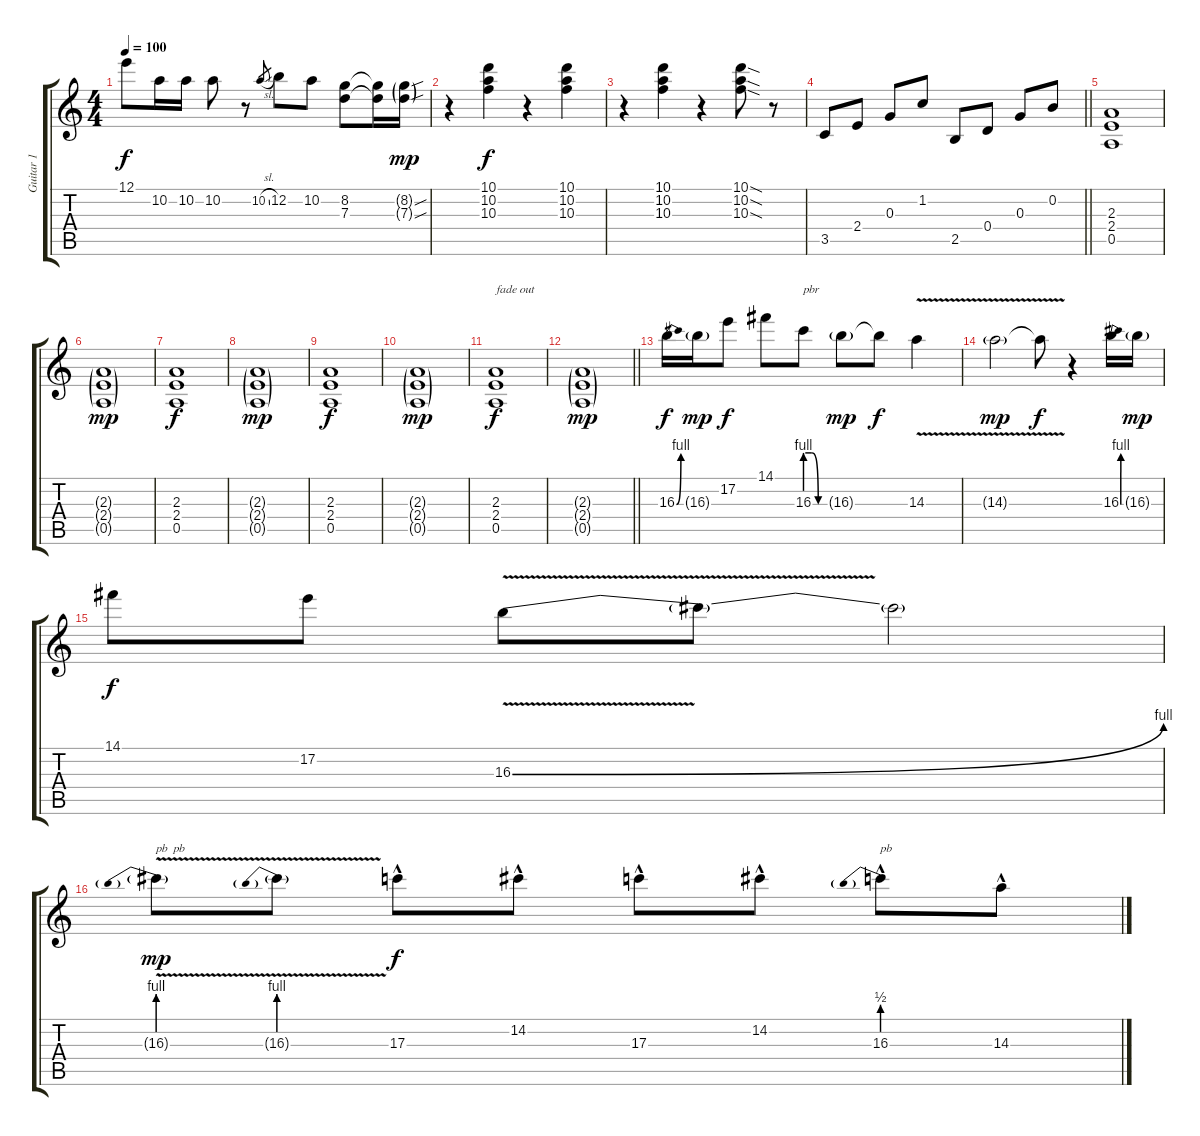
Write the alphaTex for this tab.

\track ("Guitar 1" "Guitar 1") {instrument distortionguitar}
\staff {score tabs}
\tuning (E4 B3 G3 D3 A2 E2) {hide}
\ts (4 4)
\tempo 100
\clef g2
\ks c
12.1.8{dy f} 10.2.16 10.2.16 10.2.8 r.8 10.2{sl}.8{gr} 12.2.8 10.2.8 (8.2 7.3).8 (8.2{t} 7.3{t}).16 (8.2{sou g} 7.3{sou g}).16{dy mp} |
r.4 (10.1 10.2 10.3).4{dy f} r.4 (10.1 10.2 10.3).4 |
r.4 (10.1 10.2 10.3).4 r.4 (10.1{sod} 10.2{sod} 10.3{sod}).8 r.8 |
\barLineRight lightlight
3.5.8 2.4.8 0.3.8 1.2.8 2.5.8 0.4.8 0.3.8 0.2.8 |
(2.3 2.4 0.5).1 |
(2.3{g} 2.4{g} 0.5{g}).1{dy mp} |
(2.3 2.4 0.5).1{dy f} |
(2.3{g} 2.4{g} 0.5{g}).1{dy mp} |
(2.3 2.4 0.5).1{dy f} |
(2.3{g} 2.4{g} 0.5{g}).1{dy mp} |
(2.3 2.4 0.5).1{txt "fade out" dy f volume 2} |
\barLineRight lightlight
(2.3{g} 2.4{g} 0.5{g}).1{dy mp} |
16.3{be (bend 0 0 60 4)}.16{dy f} 16.3{g}.16{dy mp} 17.2.8{dy f} 14.1.8 16.3{be (custom 0 4 20 4 40 0 60 0)}.8{txt "pbr"} 16.3{g}.8{dy mp} 16.3{t}.8{dy f} 14.3{v}.4 |
14.3{v g}.2{dy mp} 14.3{t}.8{dy f} r.4 16.3{be (bend 0 0 60 4)}.16 16.3{g}.16{dy mp} |
14.1.8{dy f} 17.2.8 16.3{be (bend 0 0 60 4) v}.8 16.3{t}.8 16.3{t}.2 |
16.3{be (prebend 0 4 60 4) v g}.8{txt "pb  pb" dy mp} 16.3{be (prebend 0 4 60 4) v g}.8 17.3{hac}.8{dy f} 14.2{hac}.8 17.3{hac}.8 14.2{hac}.8 16.3{be (prebend 0 2 60 2) hac}.8{txt "pb"} 14.3{hac}.8
